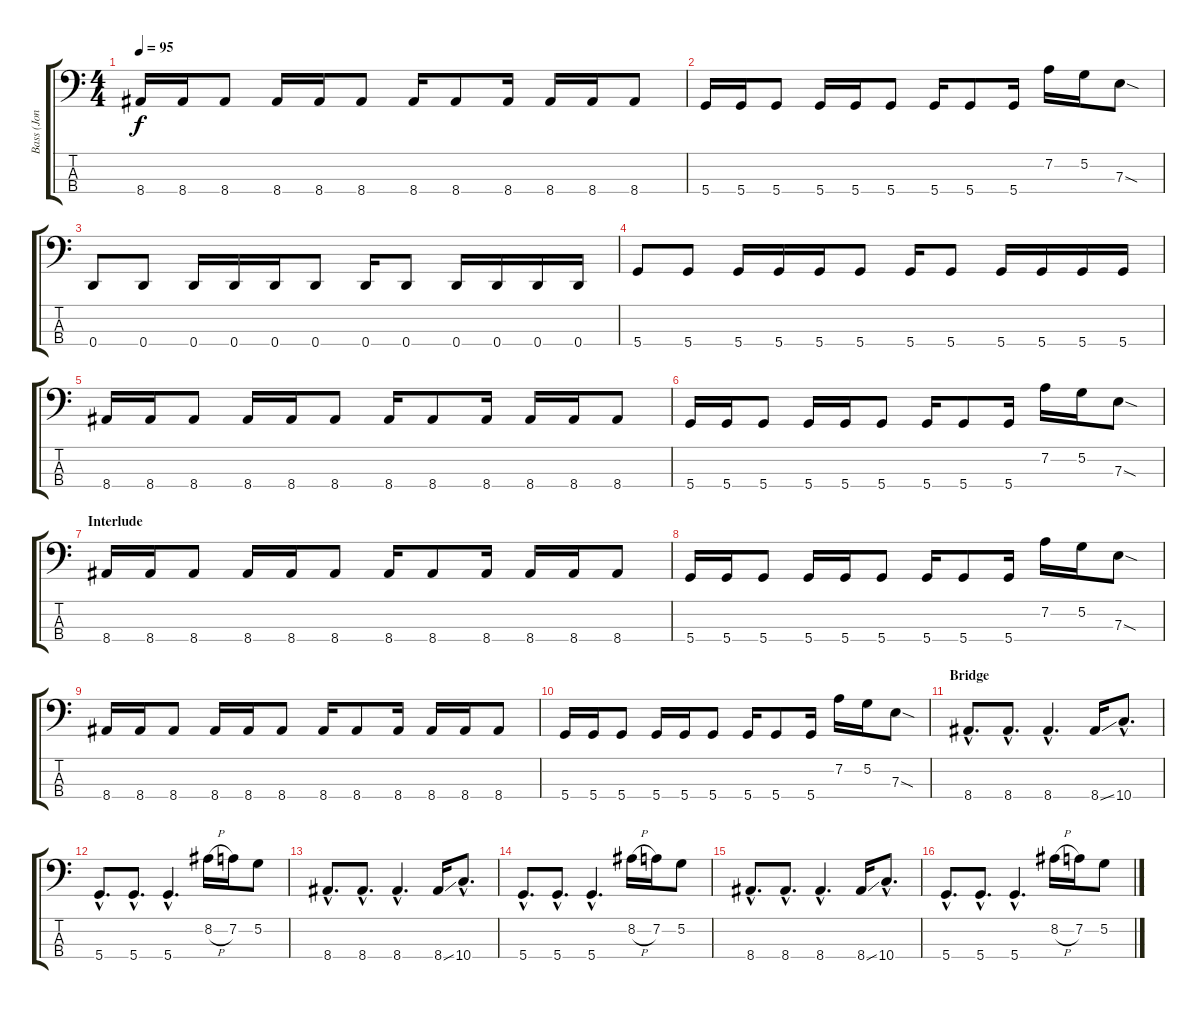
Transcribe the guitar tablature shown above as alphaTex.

\track ("Bass (Jon Weisberg)" "Bass (Jon ") {instrument electricbassfinger}
\staff {score tabs}
\tuning (G2 D2 A1 D1) {hide}
\ts (4 4)
\tempo 95
\clef f4
\ks c
8.4.16{dy f} 8.4.16 8.4.8 8.4.16 8.4.16 8.4.8 8.4.16 8.4.8 8.4.16 8.4.16 8.4.16 8.4.8 |
5.4.16 5.4.16 5.4.8 5.4.16 5.4.16 5.4.8 5.4.16 5.4.8 5.4.16 7.2.16 5.2.16 7.3{sod}.8 |
0.4.8 0.4.8 0.4.16 0.4.16 0.4.16 0.4.8 0.4.16 0.4.8 0.4.16 0.4.16 0.4.16 0.4.16 |
5.4.8 5.4.8 5.4.16 5.4.16 5.4.16 5.4.8 5.4.16 5.4.8 5.4.16 5.4.16 5.4.16 5.4.16 |
8.4.16 8.4.16 8.4.8 8.4.16 8.4.16 8.4.8 8.4.16 8.4.8 8.4.16 8.4.16 8.4.16 8.4.8 |
5.4.16 5.4.16 5.4.8 5.4.16 5.4.16 5.4.8 5.4.16 5.4.8 5.4.16 7.2.16 5.2.16 7.3{sod}.8 |
\section ("" "Interlude")
8.4.16 8.4.16 8.4.8 8.4.16 8.4.16 8.4.8 8.4.16 8.4.8 8.4.16 8.4.16 8.4.16 8.4.8 |
5.4.16 5.4.16 5.4.8 5.4.16 5.4.16 5.4.8 5.4.16 5.4.8 5.4.16 7.2.16 5.2.16 7.3{sod}.8 |
8.4.16 8.4.16 8.4.8 8.4.16 8.4.16 8.4.8 8.4.16 8.4.8 8.4.16 8.4.16 8.4.16 8.4.8 |
5.4.16 5.4.16 5.4.8 5.4.16 5.4.16 5.4.8 5.4.16 5.4.8 5.4.16 7.2.16 5.2.16 7.3{sod}.8 |
\section ("" "Bridge")
8.4{hac}.8{d} 8.4{hac}.8{d} 8.4{hac}.4{d} 8.4{ss}.16 10.4{hac}.8{d} |
5.4{hac}.8{d} 5.4{hac}.8{d} 5.4{hac}.4{d} 8.2{h}.16 7.2.16 5.2.8 |
8.4{hac}.8{d} 8.4{hac}.8{d} 8.4{hac}.4{d} 8.4{ss}.16 10.4{hac}.8{d} |
5.4{hac}.8{d} 5.4{hac}.8{d} 5.4{hac}.4{d} 8.2{h}.16 7.2.16 5.2.8 |
8.4{hac}.8{d} 8.4{hac}.8{d} 8.4{hac}.4{d} 8.4{ss}.16 10.4{hac}.8{d} |
5.4{hac}.8{d} 5.4{hac}.8{d} 5.4{hac}.4{d} 8.2{h}.16 7.2.16 5.2.8
